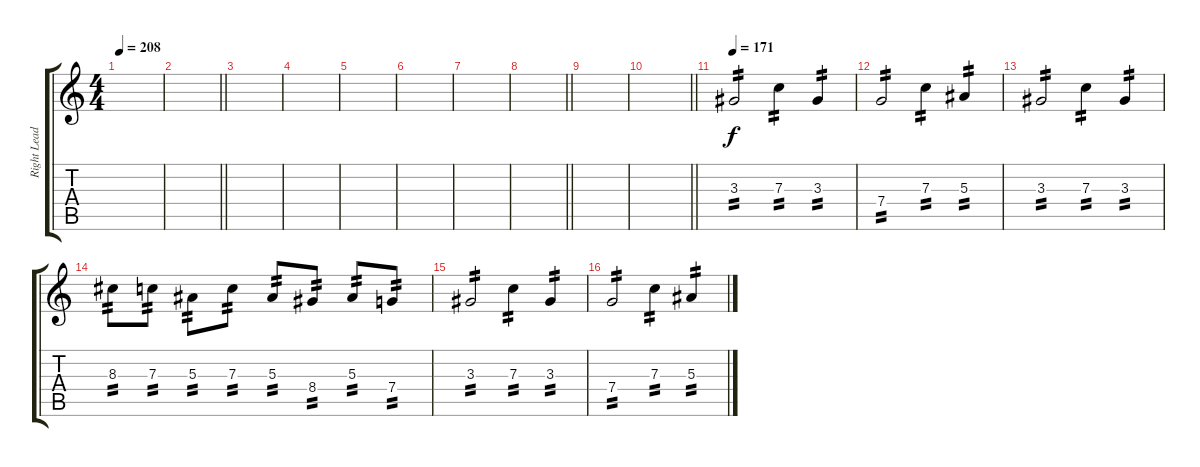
\track ("Right Lead" "Right Lead") {instrument distortionguitar}
\staff {score tabs}
\tuning (D4 A3 F3 C3 G2 C2) {hide}
\ts (4 4)
\tempo 208
\clef g2
\ks c
|
\barLineRight lightlight
|
\section ("" "")
|
|
|
|
|
\barLineRight lightlight
|
\section ("" "")
|
\barLineRight lightlight
|
\section ("" "")
\tempo 171
3.3.2{tp 2} 7.3.4{tp 2} 3.3.4{tp 2} |
7.4.2{tp 2} 7.3.4{tp 2} 5.3.4{tp 2} |
3.3.2{tp 2} 7.3.4{tp 2} 3.3.4{tp 2} |
8.3.8{tp 2} 7.3.8{tp 2} 5.3.8{tp 2} 7.3.8{tp 2} 5.3.8{tp 2} 8.4.8{tp 2} 5.3.8{tp 2} 7.4.8{tp 2} |
3.3.2{tp 2} 7.3.4{tp 2} 3.3.4{tp 2} |
7.4.2{tp 2} 7.3.4{tp 2} 5.3.4{tp 2}
